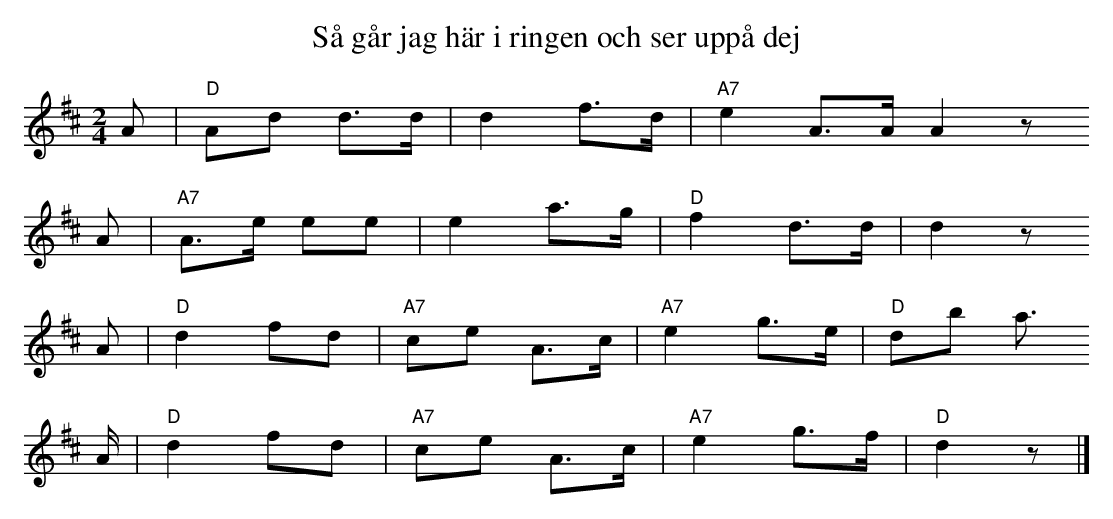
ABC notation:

X:1
T: S\aa g\aar jag h\"ar i ringen och ser upp\aa dej
M: 2/4
L: 1/8
K: D
A | "D"Ad d>d | d2 f>d | "A7"e2 A>A A2 z
A | "A7"A>e ee | e2 a>g | "D"f2 d>d | d2 z
A | "D"d2 fd | "A7"ce A>c | "A7"e2 g>e | "D"db a>
A | "D"d2 fd | "A7"ce A>c | "A7"e2 g>f | "D"d2 z |]
